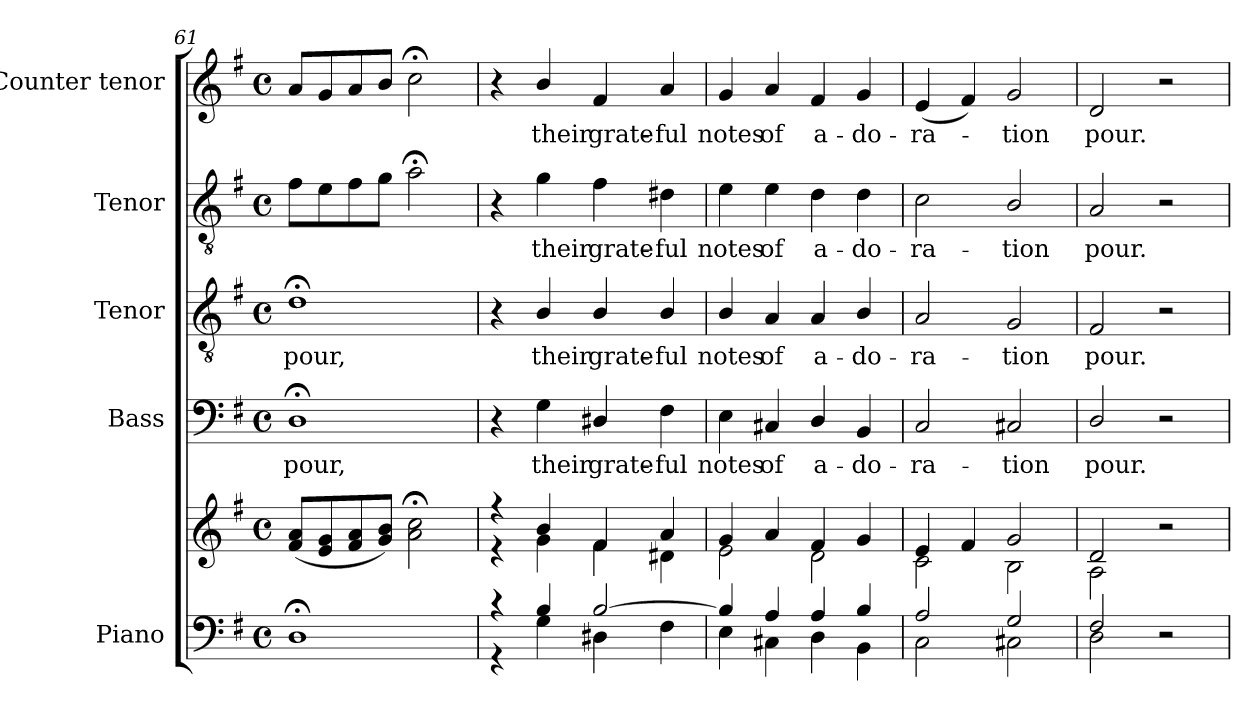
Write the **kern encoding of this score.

**kern	**kern	**kern	**text	**kern	**text	**kern	**text	**kern	**text
*part5	*part5	*part4	*part4	*part3	*part3	*part2	*part2	*part1	*part1
*staff6	*staff5	*staff4	*staff4	*staff3	*staff3	*staff2	*staff2	*staff1	*staff1
*I"Piano	*	*I"Bass	*	*I"Tenor	*	*I"Tenor	*	*I"Counter tenor	*
*I'Pno.	*	*I'B.	*	*I'T.	*	*I'T.	*	*I'Ct.	*
*clefF4	*clefG2	*clefF4	*	*clefGv2	*	*clefGv2	*	*clefG2	*
*	*	*	*	*ITrd7c12	*	*ITrd7c12	*	*	*
*k[f#]	*k[f#]	*k[f#]	*	*k[f#]	*	*k[f#]	*	*k[f#]	*
*G:	*G:	*G:	*	*G:	*	*G:	*	*G:	*
*M4/4	*M4/4	*M4/4	*	*M4/4	*	*M4/4	*	*M4/4	*
*met(c)	*met(c)	*met(c)	*	*met(c)	*	*met(c)	*	*met(c)	*
=61	=61	=61	=61	=61	=61	=61	=61	=61	=61
!	!	!	!LO:LY:b:color=#000000	!	!	!	!	!	!
!	!	!	!	!	!LO:LY:b:color=#000000	!	!	!	!
1D;i	(8f#i/ 8aiL	1D;i	pour,	1D;i	pour,	8F#i\L	.	8ai/L	.
.	8ei/ 8gi	.	.	.	.	8Ei\	.	8gi/	.
.	8f#i/ 8ai	.	.	.	.	8F#i\	.	8ai/	.
.	8gi/ 8biJ)	.	.	.	.	8Gi\J	.	8bi/J	.
.	2ai\; 2cci;	.	.	.	.	2A;i\	.	2cc;i\	.
!!LO:LB:g=z
=62	=62	=62	=62	=62	=62	=62	=62	=62	=62
*^	*^	*	*	*	*	*	*	*	*
4r	4r	4r	4r	4r	.	4r	.	4r	.	4r	.
!	!	!	!	!	!LO:LY:b:color=#000000	!	!	!	!	!	!
!	!	!	!	!	!	!	!LO:LY:b:color=#000000	!	!	!	!
!	!	!	!	!	!	!	!	!	!LO:LY:b:color=#000000	!	!
!	!	!	!	!	!	!	!	!	!	!	!LO:LY:b:color=#000000
4Bi/	4Gi\	4bi/	4gi\	4Gi\	their	4BBi/	their	4Gi\	their	4bi/	their
!	!	!	!	!	!LO:LY:b:color=#000000	!	!	!	!	!	!
!	!	!	!	!	!	!	!LO:LY:b:color=#000000	!	!	!	!
!	!	!	!	!	!	!	!	!	!LO:LY:b:color=#000000	!	!
!	!	!	!	!	!	!	!	!	!	!	!LO:LY:b:color=#000000
[2Bi/	4D#Xi\	4f#i/	4f#i\	4D#Xi/	grate-	4BBi/	grate-	4F#i\	grate-	4f#i/	grate-
!	!	!	!	!	!LO:LY:b:color=#000000	!	!	!	!	!	!
!	!	!	!	!	!	!	!LO:LY:b:color=#000000	!	!	!	!
!	!	!	!	!	!	!	!	!	!LO:LY:b:color=#000000	!	!
!	!	!	!	!	!	!	!	!	!	!	!LO:LY:b:color=#000000
.	4F#i\	4ai/	4d#Xi\	4F#i\	-ful	4BBi/	-ful	4D#Xi\	-ful	4ai/	-ful
=63	=63	=63	=63	=63	=63	=63	=63	=63	=63	=63	=63
!	!	!	!	!	!LO:LY:b:color=#000000	!	!	!	!	!	!
!	!	!	!	!	!	!	!LO:LY:b:color=#000000	!	!	!	!
!	!	!	!	!	!	!	!	!	!LO:LY:b:color=#000000	!	!
!	!	!	!	!	!	!	!	!	!	!	!LO:LY:b:color=#000000
4Bi/]	4Ei\	4gi/	2ei\	4Ei\	notes	4BBi/	notes	4Ei\	notes	4gi/	notes
!	!	!	!	!	!LO:LY:b:color=#000000	!	!	!	!	!	!
!	!	!	!	!	!	!	!LO:LY:b:color=#000000	!	!	!	!
!	!	!	!	!	!	!	!	!	!LO:LY:b:color=#000000	!	!
!	!	!	!	!	!	!	!	!	!	!	!LO:LY:b:color=#000000
4Ai/	4C#Xi\	4ai/	.	4C#Xi/	of	4AAi/	of	4Ei\	of	4ai/	of
!	!	!	!	!	!LO:LY:b:color=#000000	!	!	!	!	!	!
!	!	!	!	!	!	!	!LO:LY:b:color=#000000	!	!	!	!
!	!	!	!	!	!	!	!	!	!LO:LY:b:color=#000000	!	!
!	!	!	!	!	!	!	!	!	!	!	!LO:LY:b:color=#000000
4Ai/	4Di\	4f#i/	2di\	4Di/	a-	4AAi/	a-	4Di\	a-	4f#i/	a-
!	!	!	!	!	!LO:LY:b:color=#000000	!	!	!	!	!	!
!	!	!	!	!	!	!	!LO:LY:b:color=#000000	!	!	!	!
!	!	!	!	!	!	!	!	!	!LO:LY:b:color=#000000	!	!
!	!	!	!	!	!	!	!	!	!	!	!LO:LY:b:color=#000000
4Bi/	4BBi\	4gi/	.	4BBi/	-do-	4BBi/	-do-	4Di\	-do-	4gi/	-do-
=64	=64	=64	=64	=64	=64	=64	=64	=64	=64	=64	=64
!	!	!	!	!	!LO:LY:b:color=#000000	!	!	!	!	!	!
!	!	!	!	!	!	!	!LO:LY:b:color=#000000	!	!	!	!
!	!	!	!	!	!	!	!	!	!LO:LY:b:color=#000000	!	!
!	!	!	!	!	!	!	!	!	!	!	!LO:LY:b:color=#000000
2Ai/	2Ci\	4ei/	2ci\	2Ci/	-ra-	2AAi/	-ra-	2Ci\	-ra-	(4ei/	-ra-
.	.	4f#i/	.	.	.	.	.	.	.	4f#i/)	.
!	!	!	!	!	!LO:LY:b:color=#000000	!	!	!	!	!	!
!	!	!	!	!	!	!	!LO:LY:b:color=#000000	!	!	!	!
!	!	!	!	!	!	!	!	!	!LO:LY:b:color=#000000	!	!
!	!	!	!	!	!	!	!	!	!	!	!LO:LY:b:color=#000000
2Gi/	2C#Xi\	2gi/	2Bi\	2C#Xi/	-tion	2GGi/	-tion	2BBi/	-tion	2gi/	-tion
=65	=65	=65	=65	=65	=65	=65	=65	=65	=65	=65	=65
!	!	!	!	!	!LO:LY:b:color=#000000	!	!	!	!	!	!
!	!	!	!	!	!	!	!LO:LY:b:color=#000000	!	!	!	!
!	!	!	!	!	!	!	!	!	!LO:LY:b:color=#000000	!	!
!	!	!	!	!	!	!	!	!	!	!	!LO:LY:b:color=#000000
2F#i/	2Di\	2di/	2Ai\	2Di/	pour.	2FF#i/	pour.	2AAi/	pour.	2di/	pour.
2r	2ryy	2ryy	2r	2r	.	2r	.	2r	.	2r	.
*v	*v	*	*	*	*	*	*	*	*	*	*
*	*v	*v	*	*	*	*	*	*	*	*
=	=	=	=	=	=	=	=	=	=
*-	*-	*-	*-	*-	*-	*-	*-	*-	*-
